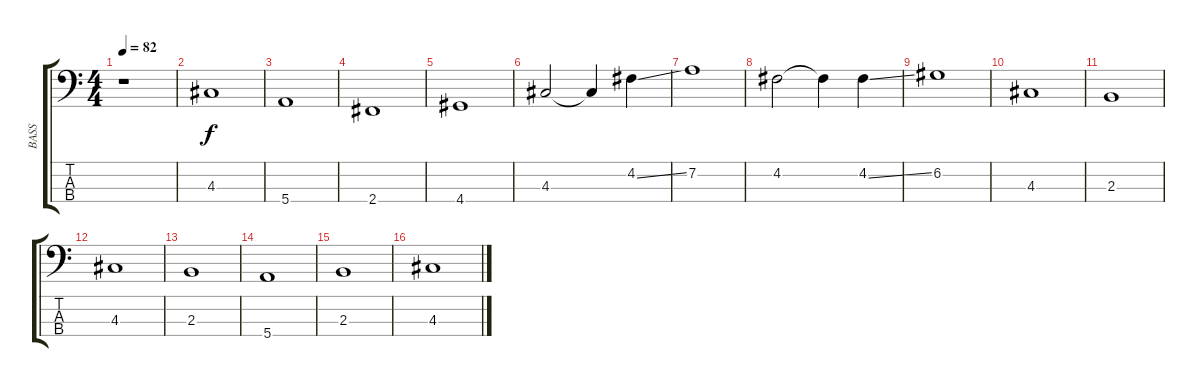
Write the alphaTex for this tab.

\track ("BASS" "BASS") {instrument electricbassfinger}
\staff {score tabs}
\tuning (G2 D2 A1 E1) {hide}
\ts (4 4)
\tempo 82
\clef f4
\ks c
r.1{dy f instrument electricbassfinger} |
4.3.1 |
5.4.1 |
2.4.1 |
4.4.1 |
4.3.2 4.3{t}.4 4.2{ss}.4 |
7.2.1 |
4.2.2 4.2{t}.4 4.2{ss}.4 |
6.2.1 |
4.3.1 |
2.3.1 |
4.3.1 |
2.3.1 |
5.4.1 |
2.3.1 |
4.3.1
